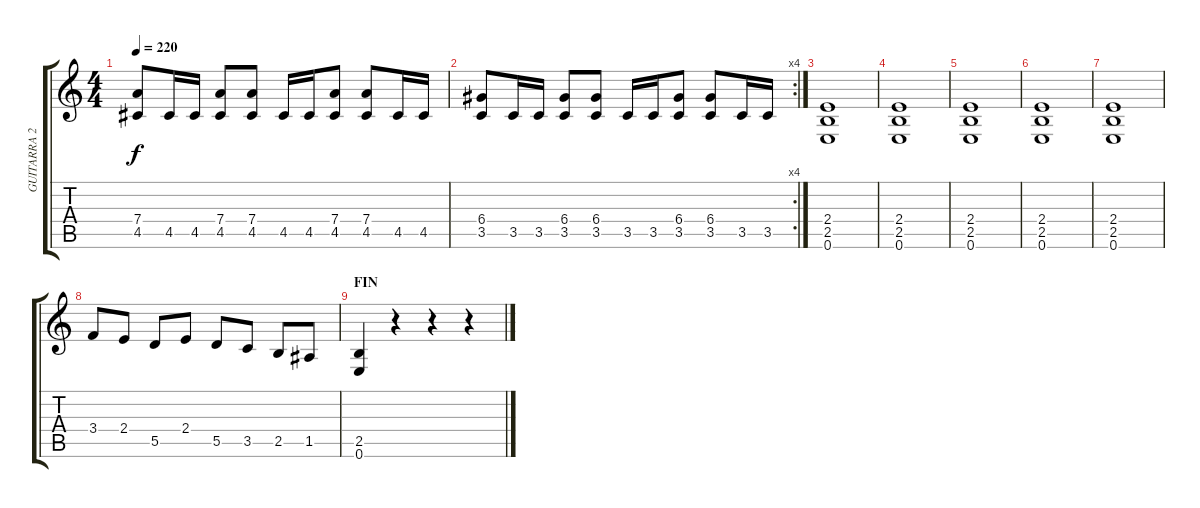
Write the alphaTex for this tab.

\track ("GUITARRA 2" "GUITARRA 2") {instrument distortionguitar}
\staff {score tabs}
\tuning (E4 B3 G3 D3 A2 E2) {hide}
\ts (4 4)
\tempo 220
\clef g2
\ks c
(7.4 4.5).8{dy f} 4.5.16 4.5.16 (7.4 4.5).8 (7.4 4.5).8 4.5.16 4.5.16 (7.4 4.5).8 (7.4 4.5).8 4.5.16 4.5.16 |
\rc 4
(6.4 3.5).8 3.5.16 3.5.16 (6.4 3.5).8 (6.4 3.5).8 3.5.16 3.5.16 (6.4 3.5).8 (6.4 3.5).8 3.5.16 3.5.16 |
(2.4 2.5 0.6).1 |
(2.4 2.5 0.6).1 |
(2.4 2.5 0.6).1 |
(2.4 2.5 0.6).1 |
(2.4 2.5 0.6).1 |
3.4.8 2.4.8 5.5.8 2.4.8 5.5.8 3.5.8 2.5.8 1.5.8 |
\section ("" "FIN")
(2.5 0.6).4 r.4 r.4 r.4
